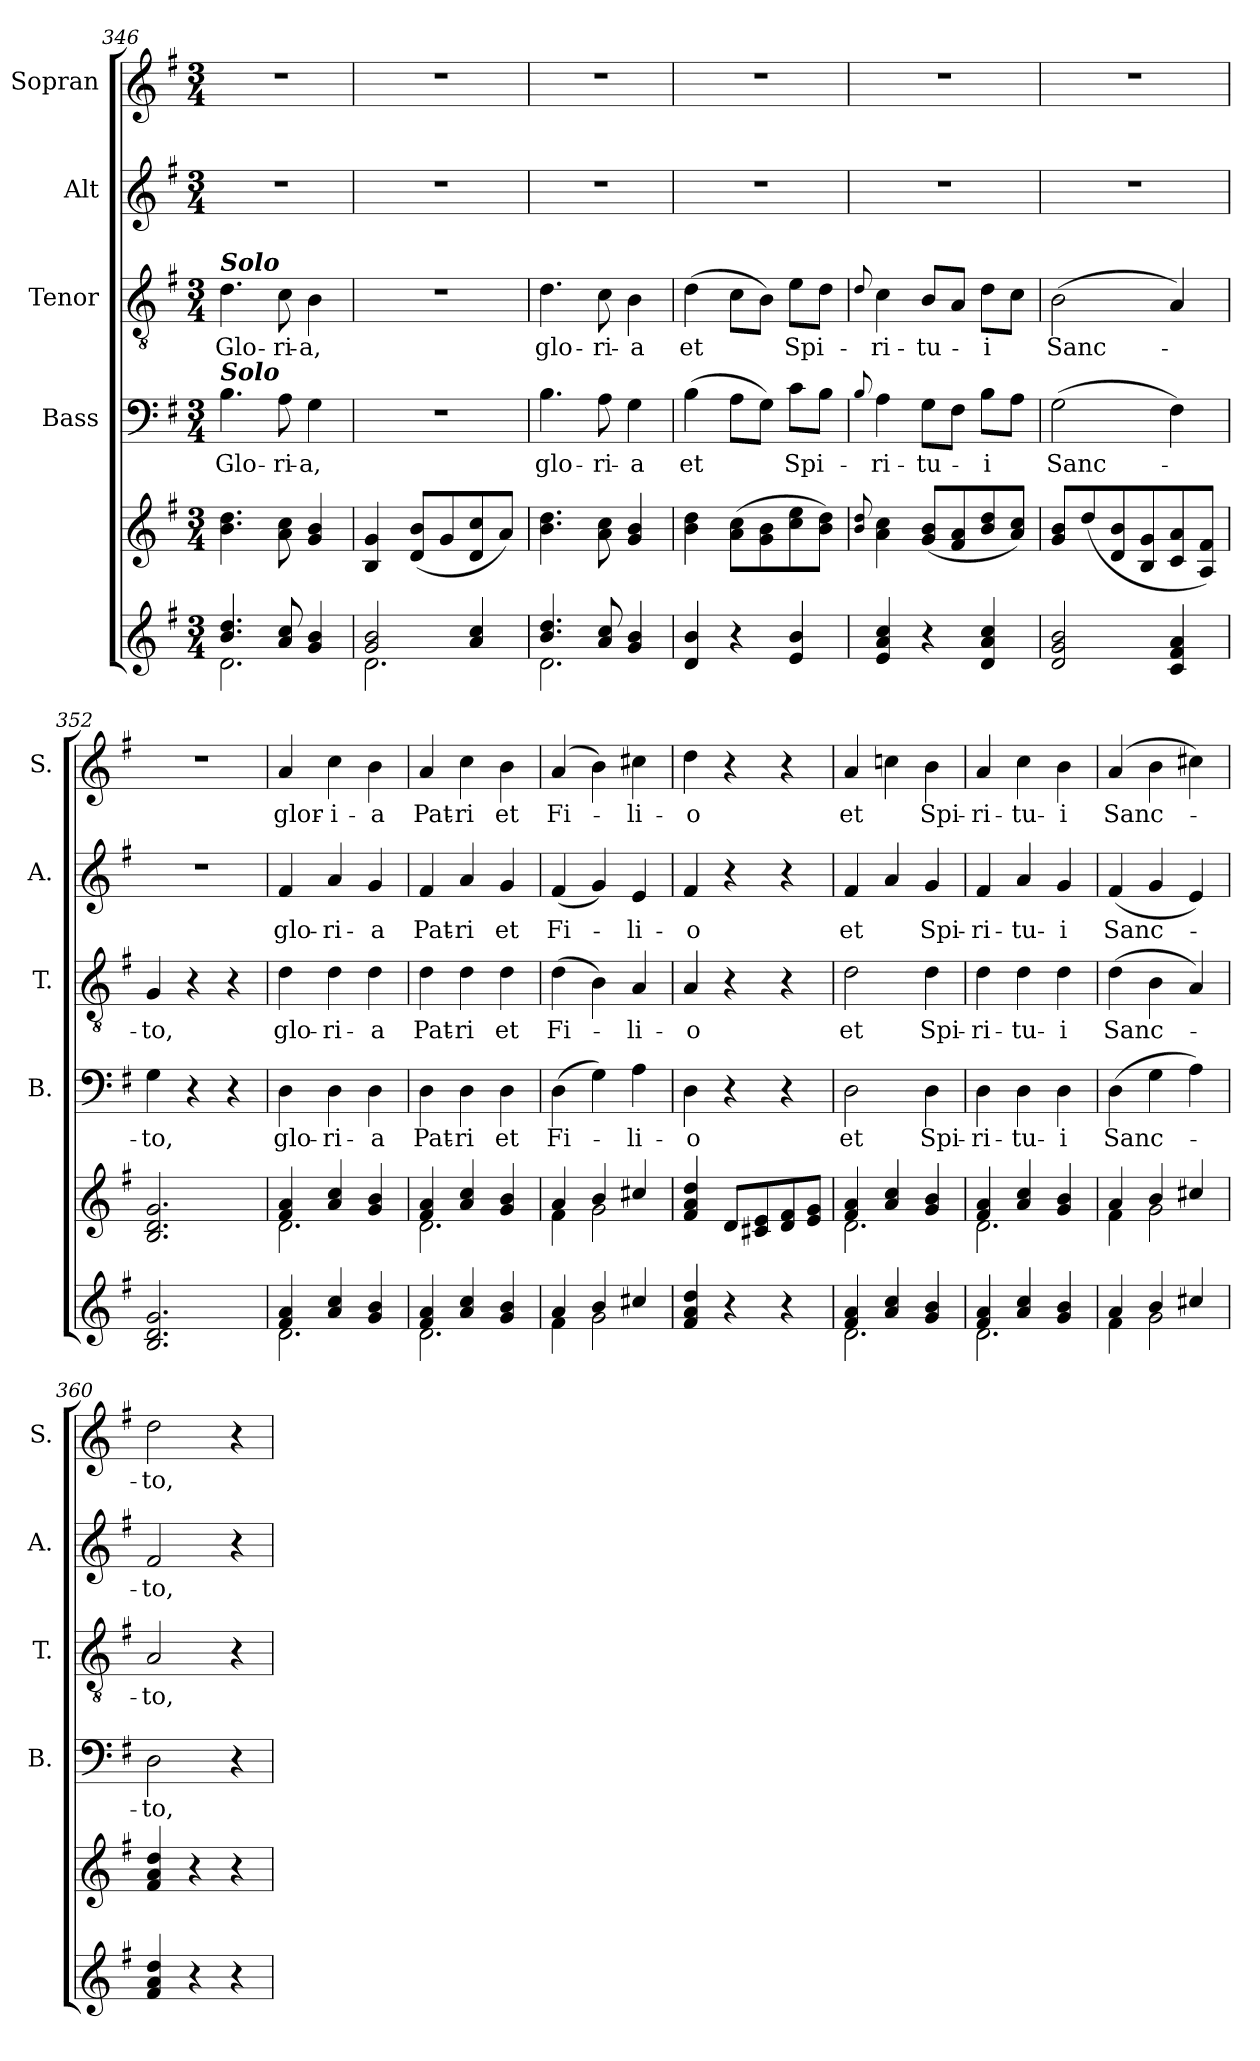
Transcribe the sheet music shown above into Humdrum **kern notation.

**kern	**kern	**kern	**text	**kern	**text	**kern	**text	**kern	**text
*part6	*part5	*part4	*part4	*part3	*part3	*part2	*part2	*part1	*part1
*staff6	*staff5	*staff4	*staff4	*staff3	*staff3	*staff2	*staff2	*staff1	*staff1
*	*	*I"Bass	*	*I"Tenor	*	*I"Alt	*	*I"Sopran	*
*	*	*I'B.	*	*I'T.	*	*I'A.	*	*I'S.	*
*clefG2	*clefG2	*clefF4	*	*clefGv2	*	*clefG2	*	*clefG2	*
*k[f#]	*k[f#]	*k[f#]	*	*k[f#]	*	*k[f#]	*	*k[f#]	*
*G:	*G:	*G:	*	*G:	*	*G:	*	*G:	*
*M3/4	*M3/4	*M3/4	*	*M3/4	*	*M3/4	*	*M3/4	*
=346	=346	=346	=346	=346	=346	=346	=346	=346	=346
*^	*	*	*	*	*	*	*	*	*
!	!	!	!	!	!LO:TX:a:Bi:t=Solo	!	!	!	!	!
!	!	!	!LO:TX:a:Bi:t=Solo	!	!	!	!	!	!	!
!	!	!	!	!LO:LY:b	!	!LO:LY:b	!	!	!	!
4.b/ 4.dd/	2.d\	4.b\ 4.dd\	4.B\	Glo-	4.d\	Glo-	2.r	.	2.r	.
!	!	!	!	!LO:LY:b	!	!LO:LY:b	!	!	!	!
8a/ 8cc/	.	8a\ 8cc\	8A\	-ri-	8c\	-ri-	.	.	.	.
!	!	!	!	!LO:LY:b	!	!LO:LY:b	!	!	!	!
4g/ 4b/	.	4g/ 4b/	4G\	-a,	4B\	-a,	.	.	.	.
=347	=347	=347	=347	=347	=347	=347	=347	=347	=347	=347
2g/ 2b/	2.d\	4B/ 4g/	2.r	.	2.r	.	2.r	.	2.r	.
.	.	(<8d/ 8b/L	.	.	.	.	.	.	.	.
.	.	8g/	.	.	.	.	.	.	.	.
4a/ 4cc/	.	8d/ 8cc/	.	.	.	.	.	.	.	.
.	.	8a/J)	.	.	.	.	.	.	.	.
=348	=348	=348	=348	=348	=348	=348	=348	=348	=348	=348
!	!	!	!	!LO:LY:b	!	!LO:LY:b	!	!	!	!
4.b/ 4.dd/	2.d\	4.b\ 4.dd\	4.B\	glo-	4.d\	glo-	2.r	.	2.r	.
!	!	!	!	!LO:LY:b	!	!LO:LY:b	!	!	!	!
8a/ 8cc/	.	8a\ 8cc\	8A\	-ri-	8c\	-ri-	.	.	.	.
!	!	!	!	!LO:LY:b	!	!LO:LY:b	!	!	!	!
4g/ 4b/	.	4g/ 4b/	4G\	-a	4B\	-a	.	.	.	.
*v	*v	*	*	*	*	*	*	*	*	*
!!LO:PB:g=z
=349	=349	=349	=349	=349	=349	=349	=349	=349	=349
!	!	!	!LO:LY:b	!	!LO:LY:b	!	!	!	!
4d/ 4b/	4b\ 4dd\	(>4B\	et	(>4d\	et	2.r	.	2.r	.
4r	(>8a\ 8cc\L	8A\L	.	8c\L	.	.	.	.	.
.	8g\ 8b\	8G\J)	.	8B\J)	.	.	.	.	.
!	!	!	!LO:LY:b	!	!LO:LY:b	!	!	!	!
4e/ 4b/	8cc\ 8ee\	8c\L	Spi-	8e\L	Spi-	.	.	.	.
.	8b\ 8dd\J)	8B\J	.	8d\J	.	.	.	.	.
=350	=350	=350	=350	=350	=350	=350	=350	=350	=350
.	8qqb/ 8qqdd/	8qqB/	.	8qqd/	.	.	.	.	.
!	!	!	!LO:LY:b	!	!LO:LY:b	!	!	!	!
4e/ 4a/ 4cc/	4a\ 4cc\	4A\	-ri-	4c\	-ri-	2.r	.	2.r	.
!	!	!	!LO:LY:b	!	!LO:LY:b	!	!	!	!
4r	(<8g/ 8b/L	8G\L	-tu-	8B/L	-tu-	.	.	.	.
.	8f#/ 8a/	8F#\J	.	8A/J	.	.	.	.	.
!	!	!	!LO:LY:b	!	!LO:LY:b	!	!	!	!
4d/ 4a/ 4cc/	8b/ 8dd/	8B\L	-i	8d\L	-i	.	.	.	.
.	8a/ 8cc/J)	8A\J	.	8c\J	.	.	.	.	.
=351	=351	=351	=351	=351	=351	=351	=351	=351	=351
!	!	!	!LO:LY:b	!	!LO:LY:b	!	!	!	!
2d/ 2g/ 2b/	8g/ 8b/L	(>2G\	Sanc-	(>2B\	Sanc-	2.r	.	2.r	.
.	(<8dd/	.	.	.	.	.	.	.	.
.	8d/ 8b/	.	.	.	.	.	.	.	.
.	8B/ 8g/	.	.	.	.	.	.	.	.
4c/ 4f#/ 4a/	8c/ 8a/	4F#\)	.	4A/)	.	.	.	.	.
.	8A/ 8f#/J)	.	.	.	.	.	.	.	.
=352	=352	=352	=352	=352	=352	=352	=352	=352	=352
!	!	!	!LO:LY:b	!	!LO:LY:b	!	!	!	!
2.B/ 2.d/ 2.g/	2.B/ 2.d/ 2.g/	4G\	-to,	4G/	-to,	2.r	.	2.r	.
.	.	4r	.	4r	.	.	.	.	.
.	.	4r	.	4r	.	.	.	.	.
=353	=353	=353	=353	=353	=353	=353	=353	=353	=353
*^	*^	*	*	*	*	*	*	*	*
!	!	!	!	!	!LO:LY:b	!	!LO:LY:b	!	!LO:LY:b	!	!LO:LY:b
4f#/ 4a/	2.d\	4f#/ 4a/	2.d\	4D\	glo-	4d\	glo-	4f#/	glo-	4a/	glor-
!	!	!	!	!	!LO:LY:b	!	!LO:LY:b	!	!LO:LY:b	!	!LO:LY:b
4a/ 4cc/	.	4a/ 4cc/	.	4D\	-ri-	4d\	-ri-	4a/	-ri-	4cc\	-i-
!	!	!	!	!	!LO:LY:b	!	!LO:LY:b	!	!LO:LY:b	!	!LO:LY:b
4g/ 4b/	.	4g/ 4b/	.	4D\	-a	4d\	-a	4g/	-a	4b\	-a
=354	=354	=354	=354	=354	=354	=354	=354	=354	=354	=354	=354
!	!	!	!	!	!LO:LY:b	!	!LO:LY:b	!	!LO:LY:b	!	!LO:LY:b
4f#/ 4a/	2.d\	4f#/ 4a/	2.d\	4D\	Pat-	4d\	Pat-	4f#/	Pat-	4a/	Pat-
!	!	!	!	!	!LO:LY:b	!	!LO:LY:b	!	!LO:LY:b	!	!LO:LY:b
4a/ 4cc/	.	4a/ 4cc/	.	4D\	-ri	4d\	-ri	4a/	-ri	4cc\	-ri
!	!	!	!	!	!LO:LY:b	!	!LO:LY:b	!	!LO:LY:b	!	!LO:LY:b
4g/ 4b/	.	4g/ 4b/	.	4D\	et	4d\	et	4g/	et	4b\	et
!!LO:LB:g=z
=355	=355	=355	=355	=355	=355	=355	=355	=355	=355	=355	=355
!	!	!	!	!	!LO:LY:b	!	!LO:LY:b	!	!LO:LY:b	!	!LO:LY:b
4a/	4f#\	4a/	4f#\	(>4D\	Fi-	(>4d\	Fi-	(<4f#/	Fi-	(4a/	Fi-
4b/	2g\	4b/	2g\	4G\)	.	4B\)	.	4g/)	.	4b\)	.
!	!	!	!	!	!LO:LY:b	!	!LO:LY:b	!	!LO:LY:b	!	!LO:LY:b
4cc#X/	.	4cc#X/	.	4A\	-li-	4A/	-li-	4e/	-li-	4cc#X\	-li-
*v	*v	*	*	*	*	*	*	*	*	*	*
*	*v	*v	*	*	*	*	*	*	*	*
=356	=356	=356	=356	=356	=356	=356	=356	=356	=356
!	!	!	!LO:LY:b	!	!LO:LY:b	!	!LO:LY:b	!	!LO:LY:b
4f#/ 4a/ 4dd/	4f#/ 4a/ 4dd/	4D\	-o	4A/	-o	4f#/	-o	4dd\	-o
4r	8d/L	4r	.	4r	.	4r	.	4r	.
.	8c#X/ 8e/	.	.	.	.	.	.	.	.
4r	8d/ 8f#/	4r	.	4r	.	4r	.	4r	.
.	8e/ 8g/J	.	.	.	.	.	.	.	.
=357	=357	=357	=357	=357	=357	=357	=357	=357	=357
*^	*^	*	*	*	*	*	*	*	*
!	!	!	!	!	!LO:LY:b	!	!LO:LY:b	!	!LO:LY:b	!	!LO:LY:b
4f#/ 4a/	2.d\	4f#/ 4a/	2.d\	2D\	et	2d\	et	4f#/	et	4a/	et
4a/ 4cc/	.	4a/ 4cc/	.	.	.	.	.	4a/	.	4ccn\	.
!	!	!	!	!	!LO:LY:b	!	!LO:LY:b	!	!LO:LY:b	!	!LO:LY:b
4g/ 4b/	.	4g/ 4b/	.	4D\	Spi-	4d\	Spi-	4g/	Spi-	4b\	Spi-
=358	=358	=358	=358	=358	=358	=358	=358	=358	=358	=358	=358
!	!	!	!	!	!LO:LY:b	!	!LO:LY:b	!	!LO:LY:b	!	!LO:LY:b
4f#/ 4a/	2.d\	4f#/ 4a/	2.d\	4D\	-ri-	4d\	-ri-	4f#/	-ri-	4a/	-ri-
!	!	!	!	!	!LO:LY:b	!	!LO:LY:b	!	!LO:LY:b	!	!LO:LY:b
4a/ 4cc/	.	4a/ 4cc/	.	4D\	-tu-	4d\	-tu-	4a/	-tu-	4cc\	-tu-
!	!	!	!	!	!LO:LY:b	!	!LO:LY:b	!	!LO:LY:b	!	!LO:LY:b
4g/ 4b/	.	4g/ 4b/	.	4D\	-i	4d\	-i	4g/	-i	4b\	-i
=359	=359	=359	=359	=359	=359	=359	=359	=359	=359	=359	=359
!	!	!	!	!	!LO:LY:b	!	!LO:LY:b	!	!LO:LY:b	!	!LO:LY:b
4a/	4f#\	4a/	4f#\	(>4D\	Sanc-	(>4d\	Sanc-	(<4f#/	Sanc-	(4a/	Sanc-
4b/	2g\	4b/	2g\	4G\	.	4B\	.	4g/	.	4b\	.
4cc#X/	.	4cc#X/	.	4A\)	.	4A/)	.	4e/)	.	4cc#X\)	.
*v	*v	*	*	*	*	*	*	*	*	*	*
*	*v	*v	*	*	*	*	*	*	*	*
=360	=360	=360	=360	=360	=360	=360	=360	=360	=360
!	!	!	!LO:LY:b	!	!LO:LY:b	!	!LO:LY:b	!	!LO:LY:b
4f#/ 4a/ 4dd/	4f#/ 4a/ 4dd/	2D\	-to,	2A/	-to,	2f#/	-to,	2dd\	-to,
4r	4r	.	.	.	.	.	.	.	.
4r	4r	4r	.	4r	.	4r	.	4r	.
=	=	=	=	=	=	=	=	=	=
*-	*-	*-	*-	*-	*-	*-	*-	*-	*-
